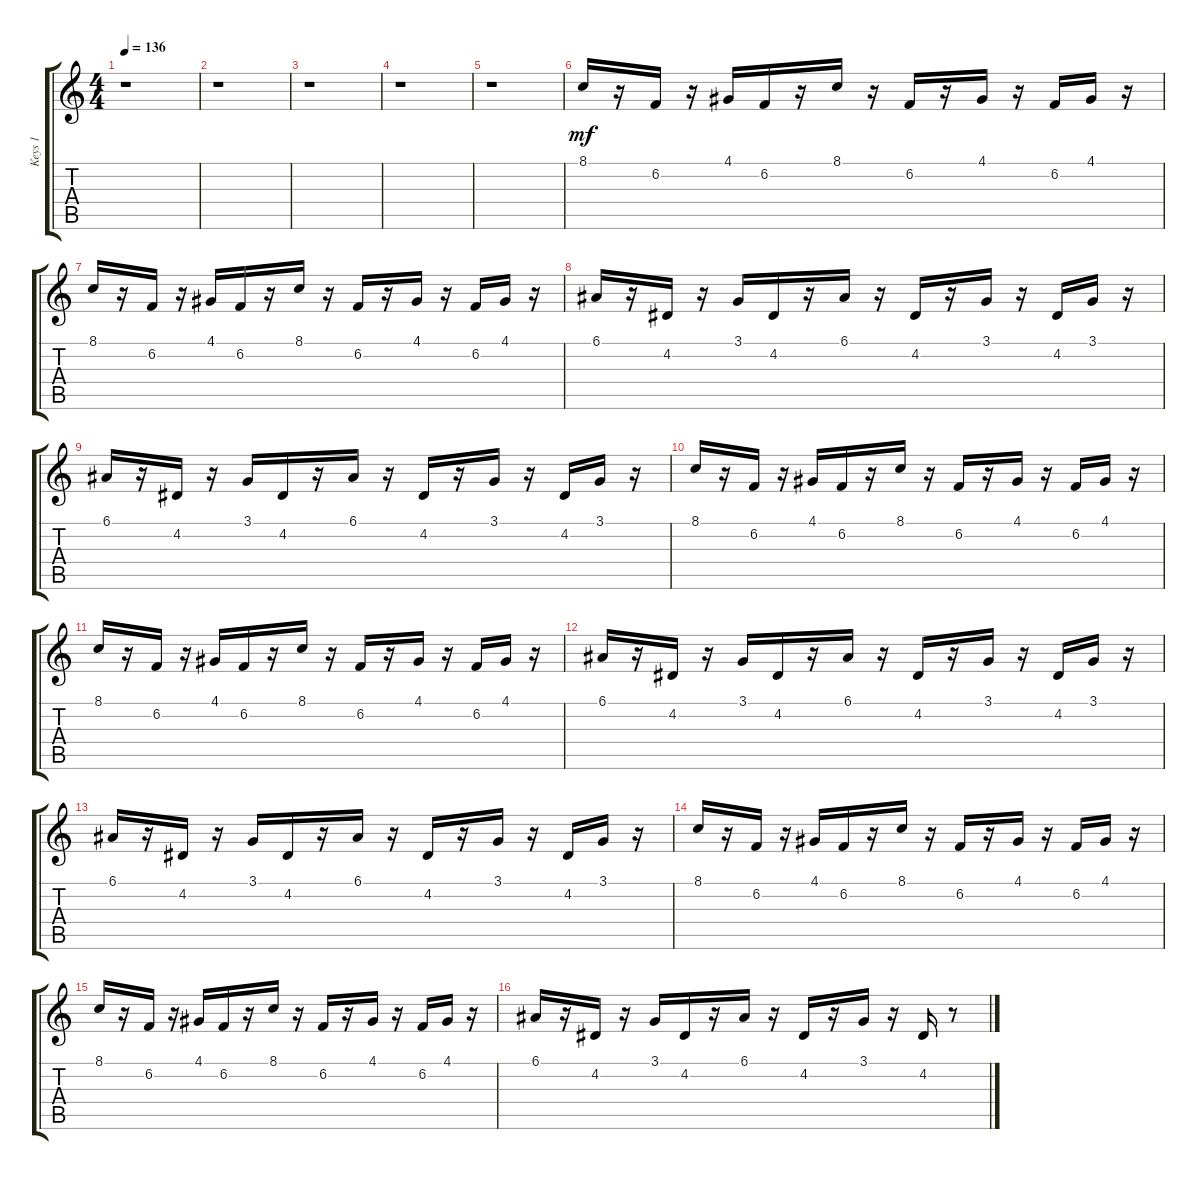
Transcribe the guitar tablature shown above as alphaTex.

\track ("Keys 1" "Keys 1") {instrument synthbrass1}
\staff {score tabs}
\tuning (E4 B3 G3 D3 A2 E2) {hide}
\ts (4 4)
\tempo 136
\clef g2
\ks c
r.1{dy mf} |
r.1 |
r.1 |
r.1 |
r.1 |
8.1.16 r.16 6.2.16 r.16 4.1.16 6.2.16 r.16 8.1.16 r.16 6.2.16 r.16 4.1.16 r.16 6.2.16 4.1.16 r.16 |
8.1.16 r.16 6.2.16 r.16 4.1.16 6.2.16 r.16 8.1.16 r.16 6.2.16 r.16 4.1.16 r.16 6.2.16 4.1.16 r.16 |
6.1.16 r.16 4.2.16 r.16 3.1.16 4.2.16 r.16 6.1.16 r.16 4.2.16 r.16 3.1.16 r.16 4.2.16 3.1.16 r.16 |
6.1.16 r.16 4.2.16 r.16 3.1.16 4.2.16 r.16 6.1.16 r.16 4.2.16 r.16 3.1.16 r.16 4.2.16 3.1.16 r.16 |
8.1.16 r.16 6.2.16 r.16 4.1.16 6.2.16 r.16 8.1.16 r.16 6.2.16 r.16 4.1.16 r.16 6.2.16 4.1.16 r.16 |
8.1.16 r.16 6.2.16 r.16 4.1.16 6.2.16 r.16 8.1.16 r.16 6.2.16 r.16 4.1.16 r.16 6.2.16 4.1.16 r.16 |
6.1.16 r.16 4.2.16 r.16 3.1.16 4.2.16 r.16 6.1.16 r.16 4.2.16 r.16 3.1.16 r.16 4.2.16 3.1.16 r.16 |
6.1.16 r.16 4.2.16 r.16 3.1.16 4.2.16 r.16 6.1.16 r.16 4.2.16 r.16 3.1.16 r.16 4.2.16 3.1.16 r.16 |
8.1.16 r.16 6.2.16 r.16 4.1.16 6.2.16 r.16 8.1.16 r.16 6.2.16 r.16 4.1.16 r.16 6.2.16 4.1.16 r.16 |
8.1.16 r.16 6.2.16 r.16 4.1.16 6.2.16 r.16 8.1.16 r.16 6.2.16 r.16 4.1.16 r.16 6.2.16 4.1.16 r.16 |
6.1.16 r.16 4.2.16 r.16 3.1.16 4.2.16 r.16 6.1.16 r.16 4.2.16 r.16 3.1.16 r.16 4.2.16 r.8
